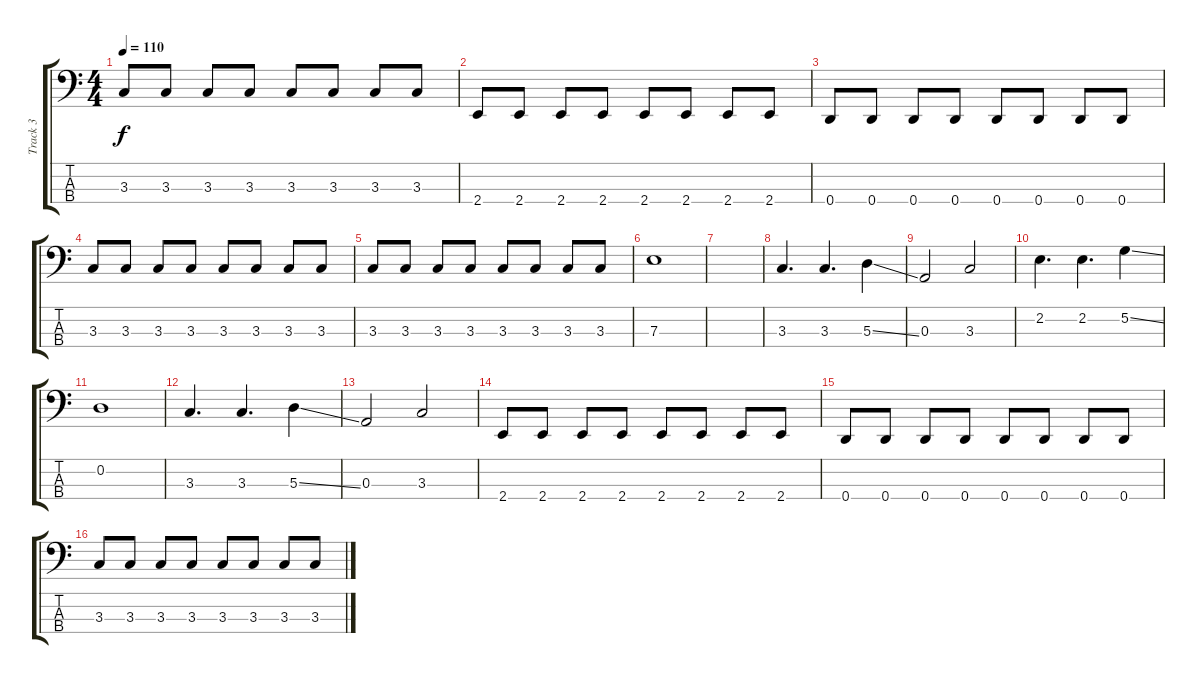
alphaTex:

\track ("Track 3" "Track 3") {instrument electricbasspick}
\staff {score tabs}
\tuning (G2 D2 A1 D1) {hide}
\ts (4 4)
\tempo 110
\clef f4
\ks c
3.3.8{dy f} 3.3.8 3.3.8 3.3.8 3.3.8 3.3.8 3.3.8 3.3.8 |
2.4.8 2.4.8 2.4.8 2.4.8 2.4.8 2.4.8 2.4.8 2.4.8 |
0.4.8 0.4.8 0.4.8 0.4.8 0.4.8 0.4.8 0.4.8 0.4.8 |
3.3.8 3.3.8 3.3.8 3.3.8 3.3.8 3.3.8 3.3.8 3.3.8 |
3.3.8 3.3.8 3.3.8 3.3.8 3.3.8 3.3.8 3.3.8 3.3.8 |
7.3.1 |
|
3.3.4{d} 3.3.4{d} 5.3{ss}.4 |
0.3.2 3.3.2 |
2.2.4{d} 2.2.4{d} 5.2{ss}.4 |
0.2.1 |
3.3.4{d} 3.3.4{d} 5.3{ss}.4 |
0.3.2 3.3.2 |
2.4.8 2.4.8 2.4.8 2.4.8 2.4.8 2.4.8 2.4.8 2.4.8 |
0.4.8 0.4.8 0.4.8 0.4.8 0.4.8 0.4.8 0.4.8 0.4.8 |
3.3.8 3.3.8 3.3.8 3.3.8 3.3.8 3.3.8 3.3.8 3.3.8
